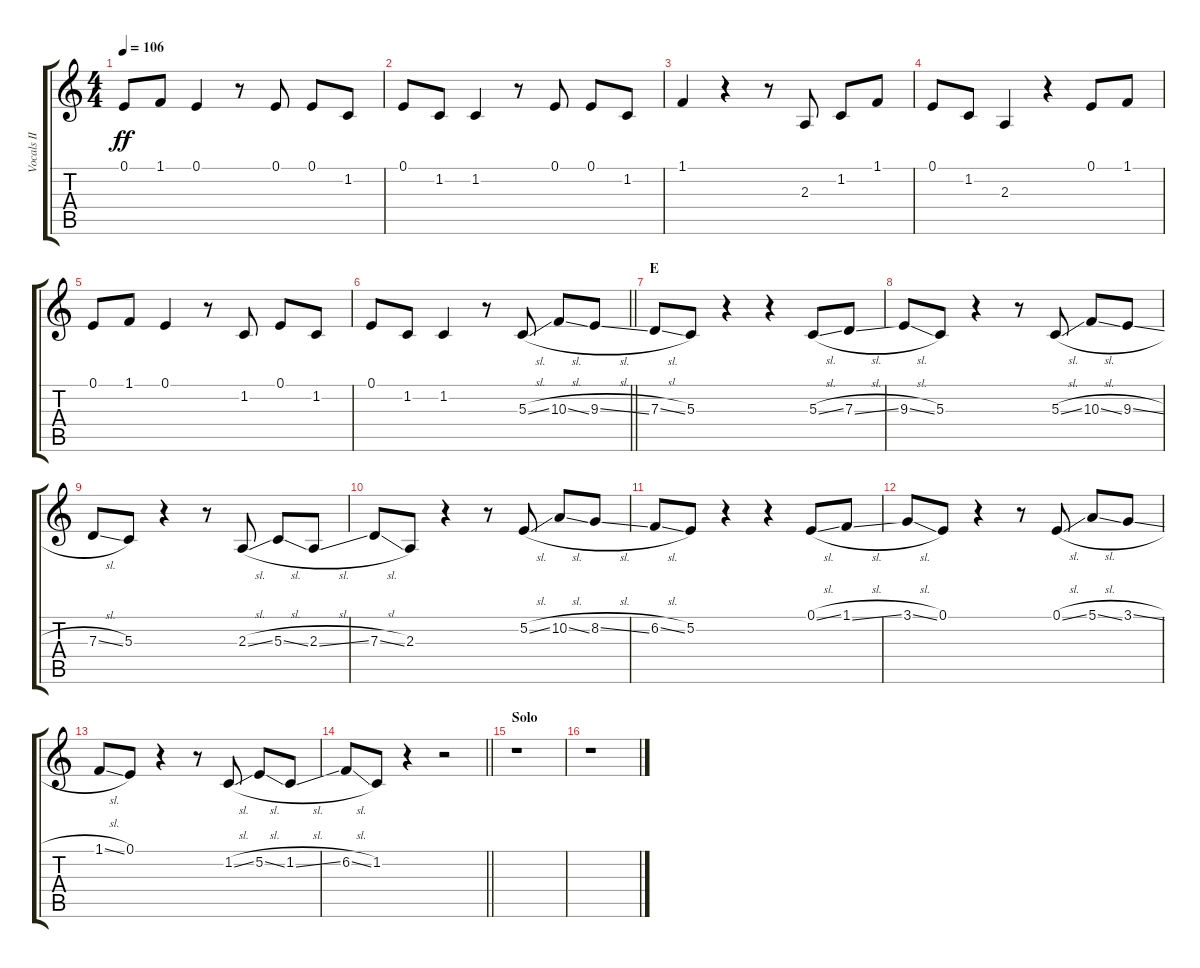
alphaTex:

\track ("Vocals II" "Vocals II") {instrument voiceoohs}
\staff {score tabs}
\tuning (E4 B3 G3 D3 A2 E2) {hide}
\ts (4 4)
\tempo 106
\clef g2
\ks c
0.1.8{dy ff} 1.1.8 0.1.4 r.8 0.1.8 0.1.8 1.2.8 |
0.1.8 1.2.8 1.2.4 r.8 0.1.8 0.1.8 1.2.8 |
1.1.4 r.4 r.8 2.3.8 1.2.8 1.1.8 |
0.1.8 1.2.8 2.3.4 r.4 0.1.8 1.1.8 |
0.1.8 1.1.8 0.1.4 r.8 1.2.8 0.1.8 1.2.8 |
\barLineRight lightlight
0.1.8 1.2.8 1.2.4 r.8 5.3{sl}.8 10.3{sl}.8 9.3{sl}.8 |
\section ("" "E")
7.3{sl}.8 5.3.8 r.4 r.4 5.3{sl}.8 7.3{sl}.8 |
9.3{sl}.8 5.3.8 r.4 r.8 5.3{sl}.8 10.3{sl}.8 9.3{sl}.8 |
7.3{sl}.8 5.3.8 r.4 r.8 2.3{sl}.8 5.3{sl}.8 2.3{sl}.8 |
7.3{sl}.8 2.3.8 r.4 r.8 5.2{sl}.8 10.2{sl}.8 8.2{sl}.8 |
6.2{sl}.8 5.2.8 r.4 r.4 0.1{sl}.8 1.1{sl}.8 |
3.1{sl}.8 0.1.8 r.4 r.8 0.1{sl}.8 5.1{sl}.8 3.1{sl}.8 |
1.1{sl}.8 0.1.8 r.4 r.8 1.2{sl}.8 5.2{sl}.8 1.2{sl}.8 |
\barLineRight lightlight
6.2{sl}.8 1.2.8 r.4 r.2 |
\section ("" "Solo")
r.1 |
r.1
